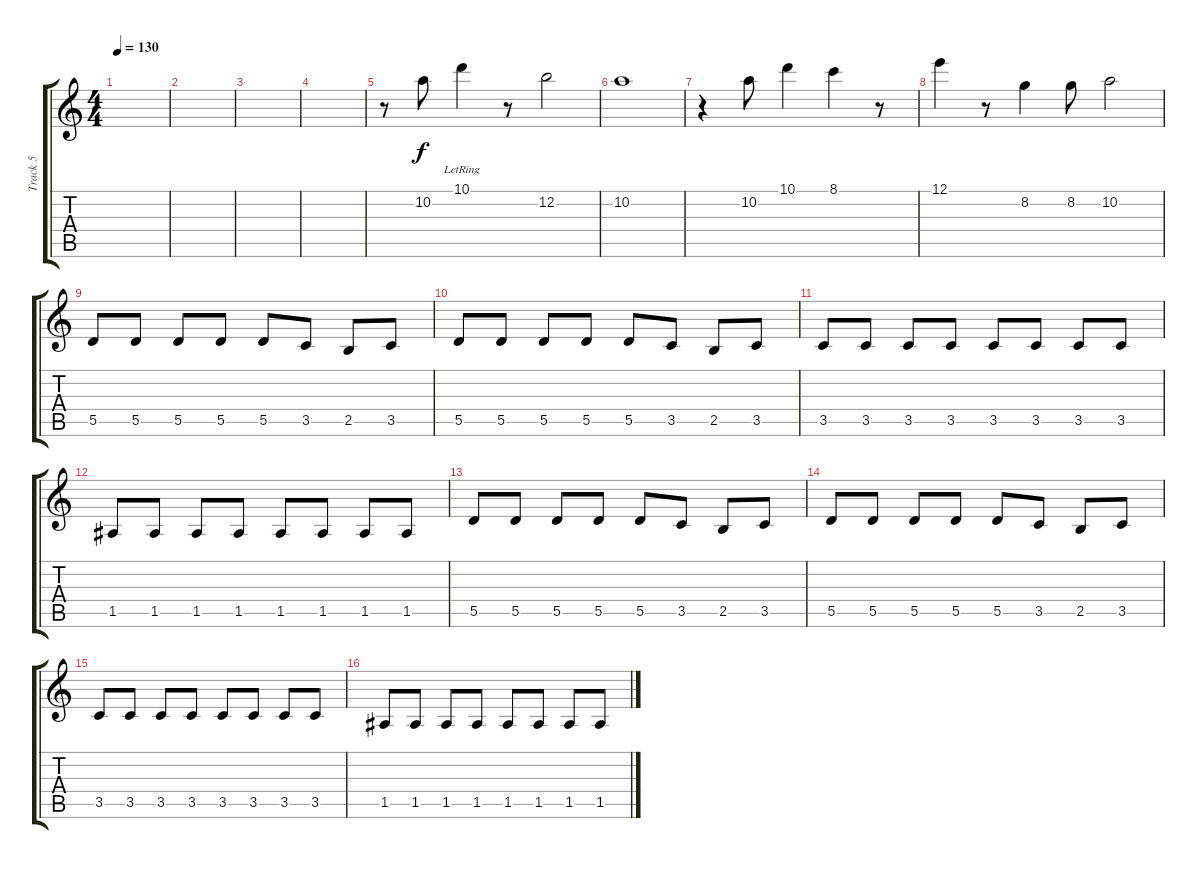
\track ("Track 5" "Track 5") {instrument distortionguitar}
\staff {score tabs}
\tuning (E4 B3 G3 D3 A2 E2) {hide}
\ts (4 4)
\tempo 130
\clef g2
\ks c
|
|
|
|
r.8 10.2.8 10.1{lr}.4 r.8 12.2.2 |
10.2.1 |
r.4 10.2.8 10.1.4 8.1.4 r.8 |
12.1.4 r.8 8.2.4 8.2.8 10.2.2 |
5.5.8 5.5.8 5.5.8 5.5.8 5.5.8 3.5.8 2.5.8 3.5.8 |
5.5.8 5.5.8 5.5.8 5.5.8 5.5.8 3.5.8 2.5.8 3.5.8 |
3.5.8 3.5.8 3.5.8 3.5.8 3.5.8 3.5.8 3.5.8 3.5.8 |
1.5.8 1.5.8 1.5.8 1.5.8 1.5.8 1.5.8 1.5.8 1.5.8 |
5.5.8 5.5.8 5.5.8 5.5.8 5.5.8 3.5.8 2.5.8 3.5.8 |
5.5.8 5.5.8 5.5.8 5.5.8 5.5.8 3.5.8 2.5.8 3.5.8 |
3.5.8 3.5.8 3.5.8 3.5.8 3.5.8 3.5.8 3.5.8 3.5.8 |
1.5.8 1.5.8 1.5.8 1.5.8 1.5.8 1.5.8 1.5.8 1.5.8
